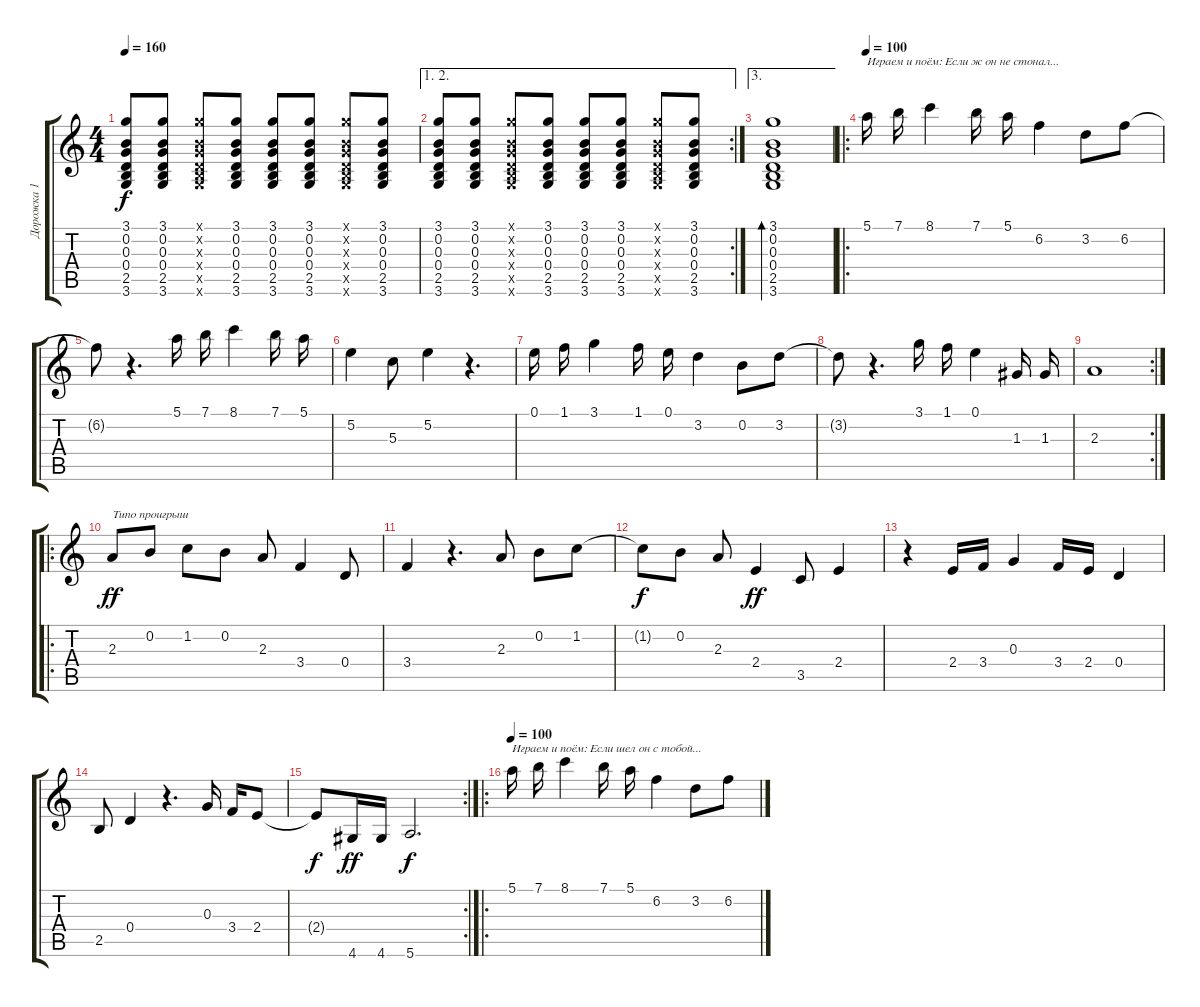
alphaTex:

\track ("Дорожка 1" "Дорожка 1") {instrument acousticguitarsteel}
\staff {score tabs}
\tuning (E4 B3 G3 D3 A2 E2) {hide}
\ts (4 4)
\tempo 160
\clef g2
\ks aminor
(3.1 0.2 0.3 0.4 2.5 3.6).8{dy f} (3.1 0.2 0.3 0.4 2.5 3.6).8 (3.1{x} 0.2{x} 0.3{x} 0.4{x} 2.5{x} 3.6{x}).8 (3.1 0.2 0.3 0.4 2.5 3.6).8 (3.1 0.2 0.3 0.4 2.5 3.6).8 (3.1 0.2 0.3 0.4 2.5 3.6).8 (3.1{x} 0.2{x} 0.3{x} 0.4{x} 2.5{x} 3.6{x}).8 (3.1 0.2 0.3 0.4 2.5 3.6).8 |
\ae (1 2)
\rc 2
(3.1 0.2 0.3 0.4 2.5 3.6).8 (3.1 0.2 0.3 0.4 2.5 3.6).8 (3.1{x} 0.2{x} 0.3{x} 0.4{x} 2.5{x} 3.6{x}).8 (3.1 0.2 0.3 0.4 2.5 3.6).8 (3.1 0.2 0.3 0.4 2.5 3.6).8 (3.1 0.2 0.3 0.4 2.5 3.6).8 (3.1{x} 0.2{x} 0.3{x} 0.4{x} 2.5{x} 3.6{x}).8 (3.1 0.2 0.3 0.4 2.5 3.6).8 |
\ae 3
(3.1 0.2 0.3 0.4 2.5 3.6).1{bd 240} |
\ro
\tempo 100
5.1.16{txt "Играем и поём: Если ж он не стонал..." beam split} 7.1.16 8.1.4 7.1.16{beam split} 5.1.16 6.2.4 3.2.8 6.2.8 |
6.2{t}.8 r.4{d} 5.1.16{beam split} 7.1.16 8.1.4 7.1.16{beam split} 5.1.16 |
5.2.4 5.3.8 5.2.4 r.4{d} |
0.1.16{beam split} 1.1.16 3.1.4 1.1.16{beam split} 0.1.16 3.2.4 0.2.8 3.2.8 |
3.2{t}.8 r.4{d} 3.1.16{beam split} 1.1.16 0.1.4 1.3.16{beam split} 1.3.16 |
\rc 2
2.3.1 |
\ro
2.3.8{txt "Типо проигрыш" dy ff} 0.2.8 1.2.8 0.2.8 2.3.8 3.4.4 0.4.8 |
3.4.4 r.4{d} 2.3.8 0.2.8 1.2.8 |
1.2{t}.8{dy f} 0.2.8 2.3.8 2.4.4{dy ff} 3.5.8 2.4.4 |
r.4 2.4.16 3.4.16 0.3.4 3.4.16 2.4.16 0.4.4 |
2.5.8 0.4.4 r.4{d} 0.3.16{beam split} 3.4.16 2.4.8 |
\rc 2
2.4{t}.8{dy f} 4.6.16{dy ff} 4.6.16 5.6.2{d dy f} |
\ro
\tempo 100
5.1.16{txt "Играем и поём: Если шел он с тобой..." beam split} 7.1.16 8.1.4 7.1.16{beam split} 5.1.16 6.2.4 3.2.8 6.2.8
